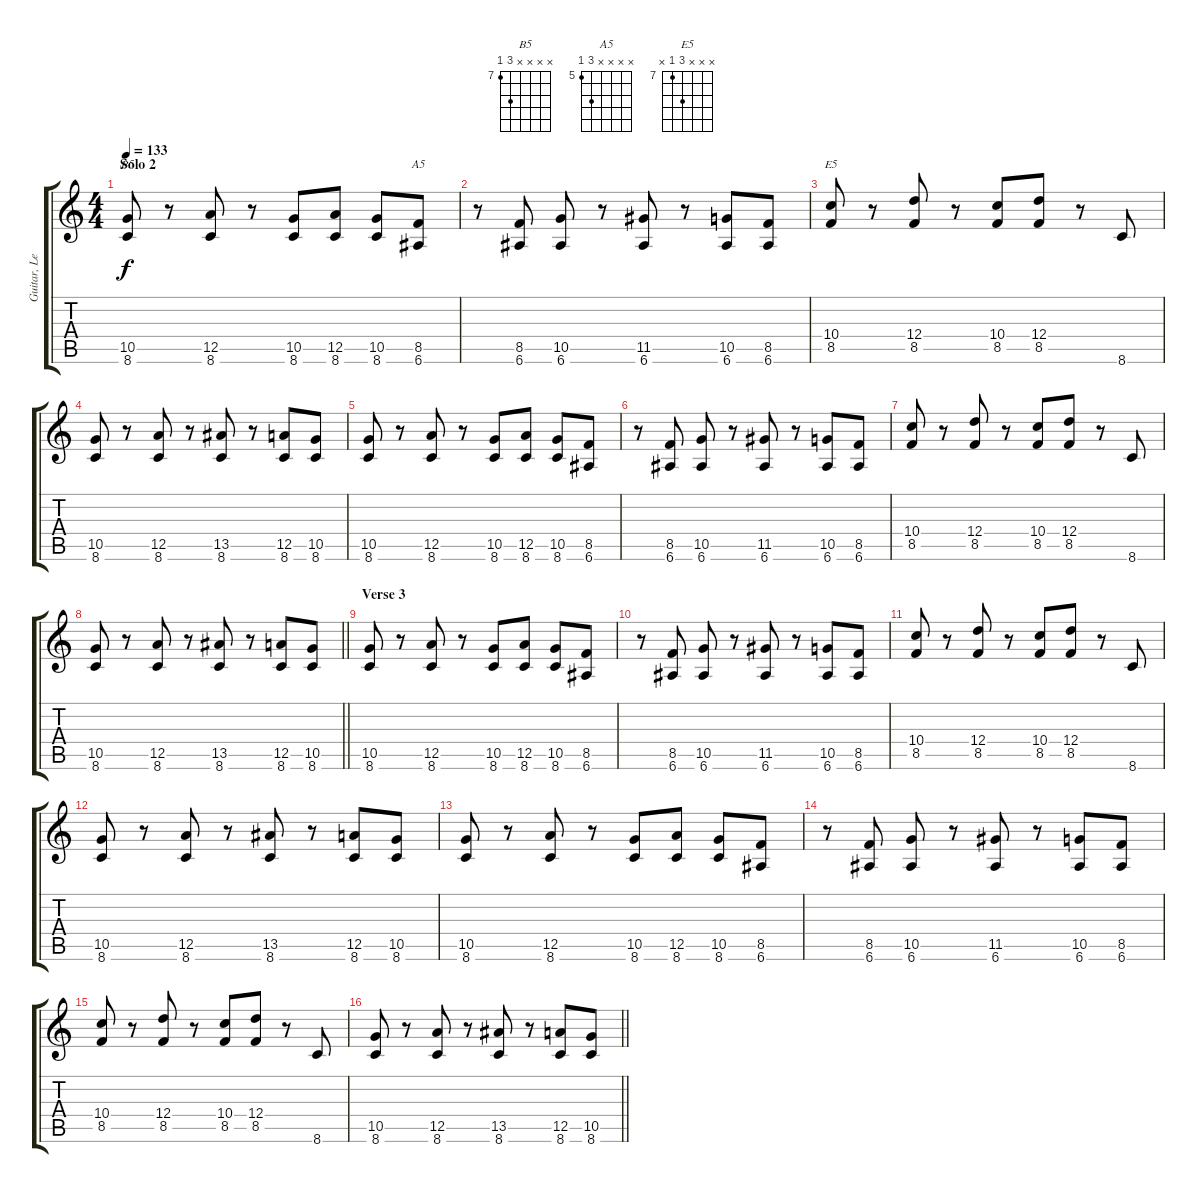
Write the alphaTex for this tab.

\track ("Guitar, Lead" "Guitar, Le") {instrument distortionguitar}
\staff {score tabs}
\tuning (E4 B3 G3 D3 A2 E2) {hide}
\chord ("B5" x x x x 9 7) {firstfret 7}
\chord ("A5" x x x x 7 5) {firstfret 5}
\chord ("E5" x x x 9 7 x) {firstfret 7}
\ts (4 4)
\section ("" "Solo 2")
\tempo 133
\clef g2
\ks c
(10.5 8.6).8{ch "B5" dy f} r.8 (12.5 8.6).8 r.8 (10.5 8.6).8 (12.5 8.6).8 (10.5 8.6).8 (8.5 6.6).8{ch "A5"} |
r.8 (8.5 6.6).8 (10.5 6.6).8 r.8 (11.5 6.6).8 r.8 (10.5 6.6).8 (8.5 6.6).8 |
(10.4 8.5).8{ch "E5"} r.8 (12.4 8.5).8 r.8 (10.4 8.5).8 (12.4 8.5).8 r.8 8.6.8 |
(10.5 8.6).8 r.8 (12.5 8.6).8 r.8 (13.5 8.6).8 r.8 (12.5 8.6).8 (10.5 8.6).8 |
(10.5 8.6).8 r.8 (12.5 8.6).8 r.8 (10.5 8.6).8 (12.5 8.6).8 (10.5 8.6).8 (8.5 6.6).8 |
r.8 (8.5 6.6).8 (10.5 6.6).8 r.8 (11.5 6.6).8 r.8 (10.5 6.6).8 (8.5 6.6).8 |
(10.4 8.5).8 r.8 (12.4 8.5).8 r.8 (10.4 8.5).8 (12.4 8.5).8 r.8 8.6.8 |
\barLineRight lightlight
(10.5 8.6).8 r.8 (12.5 8.6).8 r.8 (13.5 8.6).8 r.8 (12.5 8.6).8 (10.5 8.6).8 |
\section ("" "Verse 3")
(10.5 8.6).8 r.8 (12.5 8.6).8 r.8 (10.5 8.6).8 (12.5 8.6).8 (10.5 8.6).8 (8.5 6.6).8 |
r.8 (8.5 6.6).8 (10.5 6.6).8 r.8 (11.5 6.6).8 r.8 (10.5 6.6).8 (8.5 6.6).8 |
(10.4 8.5).8 r.8 (12.4 8.5).8 r.8 (10.4 8.5).8 (12.4 8.5).8 r.8 8.6.8 |
(10.5 8.6).8 r.8 (12.5 8.6).8 r.8 (13.5 8.6).8 r.8 (12.5 8.6).8 (10.5 8.6).8 |
(10.5 8.6).8 r.8 (12.5 8.6).8 r.8 (10.5 8.6).8 (12.5 8.6).8 (10.5 8.6).8 (8.5 6.6).8 |
r.8 (8.5 6.6).8 (10.5 6.6).8 r.8 (11.5 6.6).8 r.8 (10.5 6.6).8 (8.5 6.6).8 |
(10.4 8.5).8 r.8 (12.4 8.5).8 r.8 (10.4 8.5).8 (12.4 8.5).8 r.8 8.6.8 |
\barLineRight lightlight
(10.5 8.6).8 r.8 (12.5 8.6).8 r.8 (13.5 8.6).8 r.8 (12.5 8.6).8 (10.5 8.6).8
